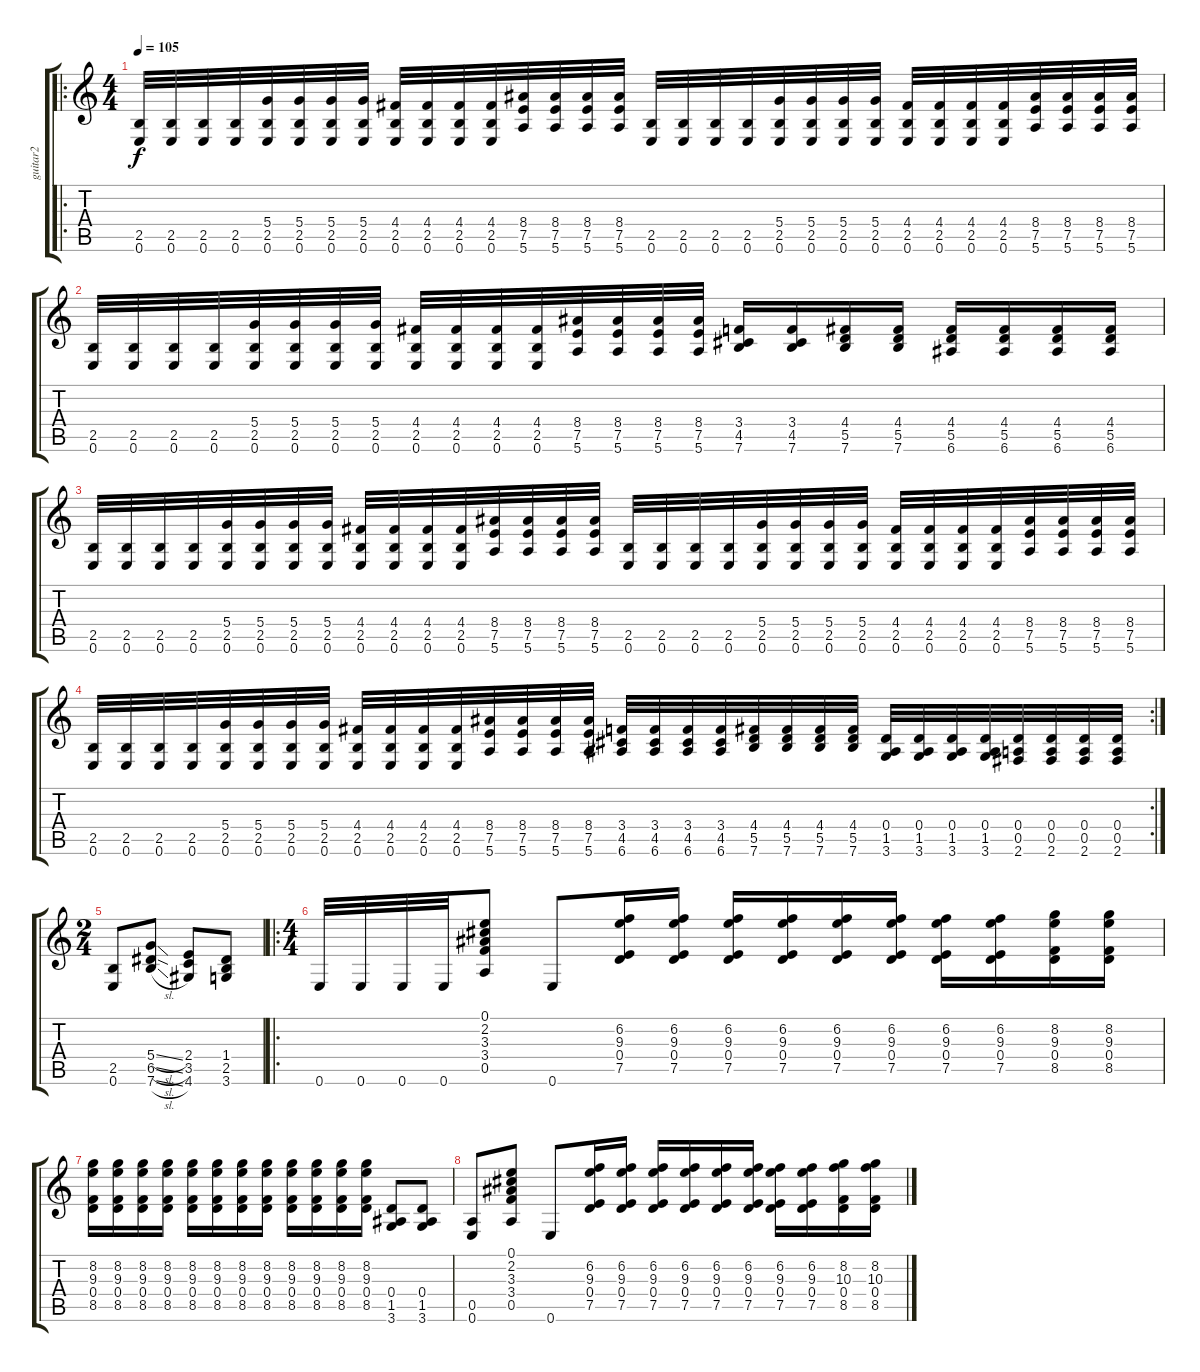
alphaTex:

\track ("guitar2" "guitar2") {instrument overdrivenguitar}
\staff {score tabs}
\tuning (E4 B3 G3 D3 A2 E2) {hide}
\ro
\ts (4 4)
\tempo 105
\clef g2
\ks c
(2.5 0.6).32{dy f} (2.5 0.6).32 (2.5 0.6).32 (2.5 0.6).32 (5.4 2.5 0.6).32 (5.4 2.5 0.6).32 (5.4 2.5 0.6).32 (5.4 2.5 0.6).32 (4.4 2.5 0.6).32 (4.4 2.5 0.6).32 (4.4 2.5 0.6).32 (4.4 2.5 0.6).32 (8.4 7.5 5.6).32 (8.4 7.5 5.6).32 (8.4 7.5 5.6).32 (8.4 7.5 5.6).32 (2.5 0.6).32 (2.5 0.6).32 (2.5 0.6).32 (2.5 0.6).32 (5.4 2.5 0.6).32 (5.4 2.5 0.6).32 (5.4 2.5 0.6).32 (5.4 2.5 0.6).32 (4.4 2.5 0.6).32 (4.4 2.5 0.6).32 (4.4 2.5 0.6).32 (4.4 2.5 0.6).32 (8.4 7.5 5.6).32 (8.4 7.5 5.6).32 (8.4 7.5 5.6).32 (8.4 7.5 5.6).32 |
(2.5 0.6).32 (2.5 0.6).32 (2.5 0.6).32 (2.5 0.6).32 (5.4 2.5 0.6).32 (5.4 2.5 0.6).32 (5.4 2.5 0.6).32 (5.4 2.5 0.6).32 (4.4 2.5 0.6).32 (4.4 2.5 0.6).32 (4.4 2.5 0.6).32 (4.4 2.5 0.6).32 (8.4 7.5 5.6).32 (8.4 7.5 5.6).32 (8.4 7.5 5.6).32 (8.4 7.5 5.6).32 (3.4 4.5 7.6).16 (3.4 4.5 7.6).16 (4.4 5.5 7.6).16 (4.4 5.5 7.6).16 (4.4 5.5 6.6).16 (4.4 5.5 6.6).16 (4.4 5.5 6.6).16 (4.4 5.5 6.6).16 |
(2.5 0.6).32 (2.5 0.6).32 (2.5 0.6).32 (2.5 0.6).32 (5.4 2.5 0.6).32 (5.4 2.5 0.6).32 (5.4 2.5 0.6).32 (5.4 2.5 0.6).32 (4.4 2.5 0.6).32 (4.4 2.5 0.6).32 (4.4 2.5 0.6).32 (4.4 2.5 0.6).32 (8.4 7.5 5.6).32 (8.4 7.5 5.6).32 (8.4 7.5 5.6).32 (8.4 7.5 5.6).32 (2.5 0.6).32 (2.5 0.6).32 (2.5 0.6).32 (2.5 0.6).32 (5.4 2.5 0.6).32 (5.4 2.5 0.6).32 (5.4 2.5 0.6).32 (5.4 2.5 0.6).32 (4.4 2.5 0.6).32 (4.4 2.5 0.6).32 (4.4 2.5 0.6).32 (4.4 2.5 0.6).32 (8.4 7.5 5.6).32 (8.4 7.5 5.6).32 (8.4 7.5 5.6).32 (8.4 7.5 5.6).32 |
\rc 2
(2.5 0.6).32 (2.5 0.6).32 (2.5 0.6).32 (2.5 0.6).32 (5.4 2.5 0.6).32 (5.4 2.5 0.6).32 (5.4 2.5 0.6).32 (5.4 2.5 0.6).32 (4.4 2.5 0.6).32 (4.4 2.5 0.6).32 (4.4 2.5 0.6).32 (4.4 2.5 0.6).32 (8.4 7.5 5.6).32 (8.4 7.5 5.6).32 (8.4 7.5 5.6).32 (8.4 7.5 5.6).32 (3.4 4.5 6.6).32 (3.4 4.5 6.6).32 (3.4 4.5 6.6).32 (3.4 4.5 6.6).32 (4.4 5.5 7.6).32 (4.4 5.5 7.6).32 (4.4 5.5 7.6).32 (4.4 5.5 7.6).32 (0.4 1.5 3.6).32 (0.4 1.5 3.6).32 (0.4 1.5 3.6).32 (0.4 1.5 3.6).32 (0.4 0.5 2.6).32 (0.4 0.5 2.6).32 (0.4 0.5 2.6).32 (0.4 0.5 2.6).32 |
\ts (2 4)
(2.5 0.6).8 (5.4{sl} 6.5{sl} 7.6{sl}).8 (2.4 3.5 4.6).8 (1.4 2.5 3.6).8 |
\ro
\ts (4 4)
0.6.32 0.6.32 0.6.32 0.6.32 (0.1 2.2 3.3 3.4 0.5).8 0.6.8 (6.2 9.3 0.4 7.5).16 (6.2 9.3 0.4 7.5).16 (6.2 9.3 0.4 7.5).16 (6.2 9.3 0.4 7.5).16 (6.2 9.3 0.4 7.5).16 (6.2 9.3 0.4 7.5).16 (6.2 9.3 0.4 7.5).16 (6.2 9.3 0.4 7.5).16 (8.2 9.3 0.4 8.5).16 (8.2 9.3 0.4 8.5).16 |
(8.2 9.3 0.4 8.5).16 (8.2 9.3 0.4 8.5).16 (8.2 9.3 0.4 8.5).16 (8.2 9.3 0.4 8.5).16 (8.2 9.3 0.4 8.5).16 (8.2 9.3 0.4 8.5).16 (8.2 9.3 0.4 8.5).16 (8.2 9.3 0.4 8.5).16 (8.2 9.3 0.4 8.5).16 (8.2 9.3 0.4 8.5).16 (8.2 9.3 0.4 8.5).16 (8.2 9.3 0.4 8.5).16 (0.4 1.5 3.6).8 (0.4 1.5 3.6).8 |
(0.5 0.6).8 (0.1 2.2 3.3 3.4 0.5).8 0.6.8 (6.2 9.3 0.4 7.5).16 (6.2 9.3 0.4 7.5).16 (6.2 9.3 0.4 7.5).16 (6.2 9.3 0.4 7.5).16 (6.2 9.3 0.4 7.5).16 (6.2 9.3 0.4 7.5).16 (6.2 9.3 0.4 7.5).16 (6.2 9.3 0.4 7.5).16 (8.2 10.3 0.4 8.5).16 (8.2 10.3 0.4 8.5).16
